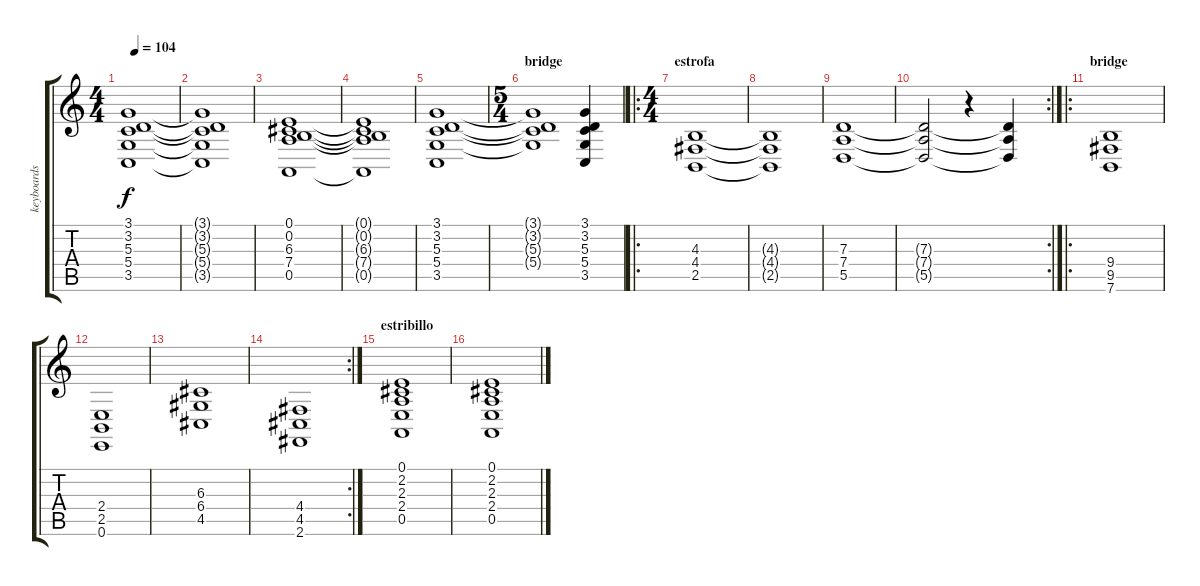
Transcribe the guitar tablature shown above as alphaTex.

\track ("keyboards" "keyboards") {instrument lead1square}
\staff {score tabs}
\tuning (E4 B3 G3 D3 A2 E2) {hide}
\ts (4 4)
\tempo 104
\clef g2
\ks c
(3.1 3.2 5.3 5.4 3.5).1{dy f} |
(3.1{t} 3.2{t} 5.3{t} 5.4{t} 3.5{t}).1 |
(0.1 0.2 6.3 7.4 0.5).1 |
(0.1{t} 0.2{t} 6.3{t} 7.4{t} 0.5{t}).1 |
(3.1 3.2 5.3 5.4 3.5).1 |
\ts (5 4)
\section ("" "bridge")
(3.1{t} 3.2{t} 5.3{t} 5.4{t}).1 (3.1 3.2 5.3 5.4 3.5).4 |
\ro
\ts (4 4)
\section ("" "estrofa")
(4.3 4.4 2.5).1 |
(4.3{t} 4.4{t} 2.5{t}).1 |
(7.3 7.4 5.5).1 |
\rc 2
(7.3{t} 7.4{t} 5.5{t}).2 r.4 (7.3{t} 7.4{t} 5.5{t}).4 |
\ro
\section ("" "bridge")
(9.4 9.5 7.6).1 |
(2.4 2.5 0.6).1 |
(6.3 6.4 4.5).1 |
\rc 2
(4.4 4.5 2.6).1 |
\section ("" "estribillo")
(0.1 2.2 2.3 2.4 0.5).1 |
(0.1 2.2 2.3 2.4 0.5).1
